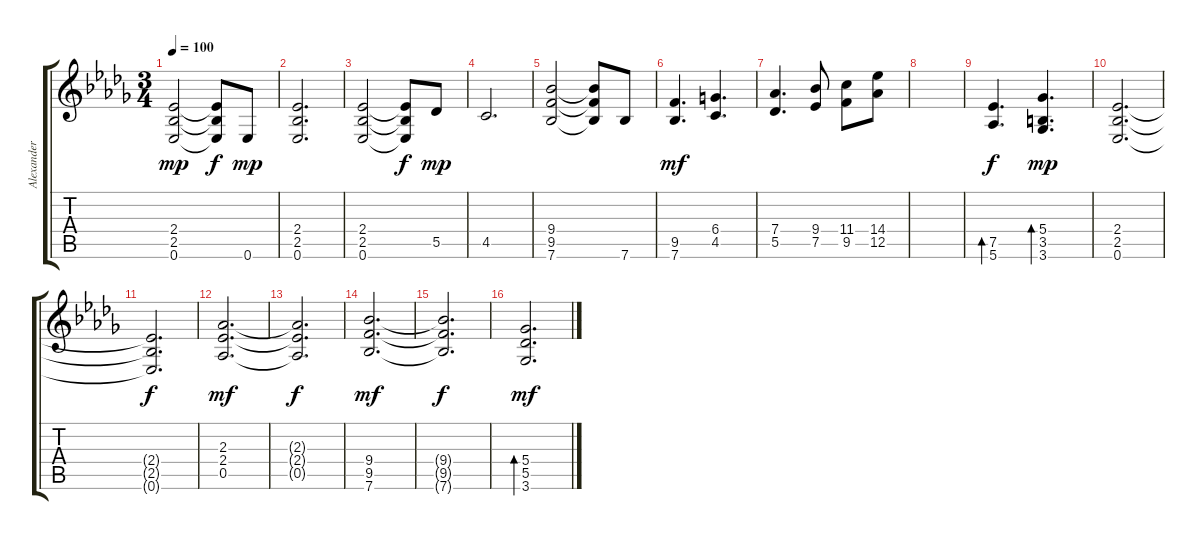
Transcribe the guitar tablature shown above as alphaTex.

\track ("Alexander" "Alexander") {instrument distortionguitar}
\staff {score tabs}
\tuning (Eb4 Bb3 Gb3 Db3 Ab2 Eb2) {hide}
\ts (3 4)
\tempo 100
\clef g2
\ks bbminor
(2.4 2.5 0.6).2{dy mp} (2.4{t} 2.5{t} 0.6{t}).8{dy f} 0.6.8{dy mp} |
(2.4 2.5 0.6).2{d} |
(2.4 2.5 0.6).2 (2.4{t} 2.5{t} 0.6{t}).8{dy f} 5.5.8{dy mp} |
4.5.2{d} |
(9.4 9.5 7.6).2 (9.4{t} 9.5{t} 7.6{t}).8 7.6.8 |
(9.5 7.6).4{d dy mf volume 12} (6.4 4.5).4{d} |
(7.4 5.5).4{d} (9.4 7.5).8 (11.4 9.5).8 (14.4 12.5).8 |
|
(7.5 5.6).4{d bd 120 dy f} (5.4 3.5 3.6).4{d bd 120 dy mp} |
(2.4 2.5 0.6).2{d} |
(2.4{t} 2.5{t} 0.6{t}).2{d dy f} |
(2.3 2.4 0.5).2{d dy mf} |
(2.3{t} 2.4{t} 0.5{t}).2{d dy f} |
(9.4 9.5 7.6).2{d dy mf} |
(9.4{t} 9.5{t} 7.6{t}).2{d dy f} |
(5.4 5.5 3.6).2{d bd 120 dy mf}
